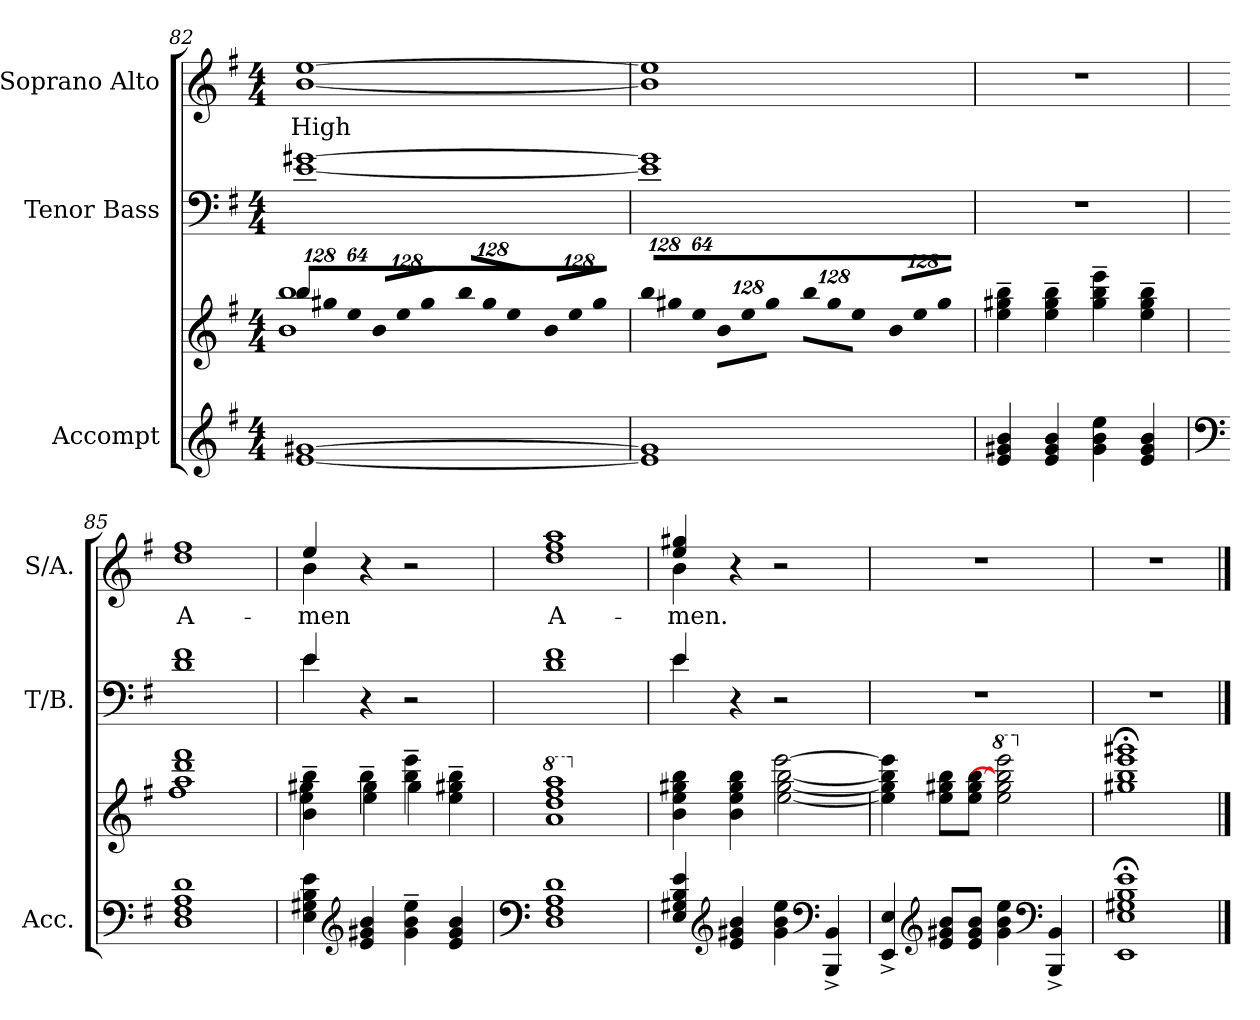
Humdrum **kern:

**kern	**kern	**kern	**kern	**text
*part3	*part3	*part2	*part1	*part1
*staff4	*staff3	*staff2	*staff1	*staff1
*I"Accompt	*	*I"Tenor Bass	*I"Soprano Alto	*
*I'Acc.	*	*I'T/B.	*I'S/A.	*
*clefG2	*clefG2	*clefF4	*clefG2	*
*k[f#]	*k[f#]	*k[f#]	*k[f#]	*
*G:	*G:	*G:	*G:	*
*M4/4	*M4/4	*M4/4	*M4/4	*
*	*Xbrackettup	*	*	*
=82	=82	=82	=82	=82
!	!LO:N:vis=8	!	!	!
*	*^	*^	*	*
!	!	!	!	!	!	!LO:LY:b:color=#000000
[1ei [1g#Xi	1024%85bbi/L	1bi 1bbi	[1g#Xi	[1ei	[1bi [1eei	High
!	!LO:N:vis=8	!	!	!	!	!
.	1024%85gg#Xi/	.	.	.	.	.
!	!LO:N:vis=8	!	!	!	!	!
.	512%43eei/J	.	.	.	.	.
!	!LO:N:vis=8	!	!	!	!	!
.	1024%85bi/L	.	.	.	.	.
!	!LO:N:vis=8	!	!	!	!	!
.	1024%85eei/	.	.	.	.	.
!	!LO:N:vis=8	!	!	!	!	!
.	512%43gg#i/J	.	.	.	.	.
!	!LO:N:vis=8	!	!	!	!	!
.	1024%85bbi/L	.	.	.	.	.
!	!LO:N:vis=8	!	!	!	!	!
.	1024%85gg#i/	.	.	.	.	.
!	!LO:N:vis=8	!	!	!	!	!
.	512%43eei/J	.	.	.	.	.
!	!LO:N:vis=8	!	!	!	!	!
.	1024%85bi/L	.	.	.	.	.
!	!LO:N:vis=8	!	!	!	!	!
.	1024%85eei/	.	.	.	.	.
!	!LO:N:vis=8	!	!	!	!	!
.	512%43gg#i/J	.	.	.	.	.
*	*v	*v	*	*	*	*
=83	=83	=83	=83	=83	=83
!	!LO:N:vis=8	!	!	!	!
1ei] 1g#i]	1024%85bbi/L	1g#i]	1ei]	1bi] 1eei]	.
!	!LO:N:vis=8	!	!	!	!
.	1024%85gg#Xi/	.	.	.	.
!	!LO:N:vis=8	!	!	!	!
.	512%43eei/J	.	.	.	.
!	!LO:N:vis=8	!	!	!	!
.	1024%85bi\L	.	.	.	.
!	!LO:N:vis=8	!	!	!	!
.	1024%85eei\	.	.	.	.
!	!LO:N:vis=8	!	!	!	!
.	512%43gg#i\J	.	.	.	.
!	!LO:N:vis=8	!	!	!	!
.	1024%85bbi\L	.	.	.	.
!	!LO:N:vis=8	!	!	!	!
.	1024%85gg#i\	.	.	.	.
!	!LO:N:vis=8	!	!	!	!
.	512%43eei\J	.	.	.	.
!	!LO:N:vis=8	!	!	!	!
.	1024%85bi/L	.	.	.	.
!	!LO:N:vis=8	!	!	!	!
.	1024%85eei/	.	.	.	.
!	!LO:N:vis=8	!	!	!	!
.	512%43gg#i/J	.	.	.	.
*	*	*v	*v	*	*
!!LO:LB:g=z
=84	=84	=84	=84	=84
4ei/ 4g#Xi 4bi	4eei\~ 4gg#Xi~ 4bbi~	1r	1r	.
4ei/ 4g#i 4bi	4eei\~ 4gg#i~ 4bbi~	.	.	.
4g#i\ 4bi 4eei	4gg#i\~ 4bbi~ 4eeei~	.	.	.
4ei/ 4g#i 4bi	4eei\~ 4gg#i~ 4bbi~	.	.	.
=85	=85	=85	=85	=85
*clefF4	*	*	*	*
*	*^	*	*^	*
*	*	*^	*	*	*	*
!	!	!	!	!	!	!	!LO:LY:b:color=#000000
1Di 1F#i 1Ai 1di	1dddi 1fff#i	1aai	1ff#i	1di 1f#i	1ff#i	1ddi	A-
*	*	*v	*v	*	*	*	*
=86	=86	=86	=86	=86	=86	=86
*	*	*	*^	*	*	*
*	*	*^	*	*	*	*	*
!	!	!	!	!	!	!	!	!LO:LY:b:color=#000000
*	*	*v	*v	*	*	*	*	*
4Ei\ 4G#Xi 4Bi 4ei	4bi\~ 4bbi~	4eei\ 4gg#Xi	4ei/	4ei\	4eei/	4bi\	-men
*clefG2	*	*	*	*	*	*	*
4ei/ 4g#Xi 4bi	4bb~i\	4eei\ 4gg#i	2.ryy	4r	4r	2.ryy	.
4g#i\~ 4bi~ 4eei~	4bbi\~ 4eeei~	4gg#i\	.	2r	2r	.	.
4ei/ 4g#i 4bi	4eei\~ 4gg#Xi~ 4bbi~	4ryy	.	.	.	.	.
*	*v	*v	*	*	*	*	*
*	*	*v	*v	*	*	*
=87	=87	=87	=87	=87	=87
*clefF4	*	*	*	*	*
*	*8va	*	*	*	*
*	*^	*	*	*	*
!	!	!	!	!	!	!LO:LY:b:color=#000000
*	*v	*v	*	*	*	*
1Di 1F#i 1Ai 1di	1aai 1dddi 1fff#i 1aaai	1di 1f#i	1aai	1ddi 1ff#i	A-
=88	=88	=88	=88	=88	=88
*	*X8va	*	*	*	*
*	*^	*^	*	*	*
!	!	!	!	!	!	!	!LO:LY:b:color=#000000
4Ei/ 4G#Xi 4Bi 4ei	4bi\ 4eei 4gg#Xi 4bbi	2ryy	4ei/	4ei\	4eei/ 4gg#Xi	4bi\	-men.
*clefG2	*	*	*	*	*	*	*
4ei/ 4g#Xi 4bi	4bi\ 4eei 4gg#i 4bbi	.	2.ryy	4r	4r	2.ryy	.
4g#i\ 4bi 4eei	[2eeei\	[2eei\ [2gg#i [2bbi	.	2r	2r	.	.
*clefF4	*	*	*	*	*	*	*
4BBBi/^ 4BBi^	.	.	.	.	.	.	.
*	*v	*v	*	*	*v	*v	*
*	*	*v	*v	*	*
=89	=89	=89	=89	=89
*^	*	*	*	*
2ryy	4EEi/^ 4Ei^	4eei\] 4gg#i] 4bbi] 4eeei]	1r	1r	.
*clefG2	*	*	*	*	*
.	8ei/ 8g#Xi 8biL	8eei\ 8gg#Xi 8bbiL	.	.	.
.	8ei/ 8g#i 8biJ	8eei\ 8gg#i [8bbiJ	.	.	.
*	*	*8va	*	*	*
4g#i\ 4bi 4eei	2ryy	2eeei\ 2ggg#i 2bbbi] 2eeeei	.	.	.
*clefF4	*	*	*	*	*
4BBBi/^ 4BBi^	.	.	.	.	.
*v	*v	*	*	*	*
=90	=90	=90	=90	=90
*	*X8va	*	*	*
1EEi; 1Ei; 1G#Xi; 1Bi; 1ei;	1gg#Xi; 1bbi; 1eeei; 1ggg#Xi;	1r	1r	.
==	==	==	==	==
*-	*-	*-	*-	*-
